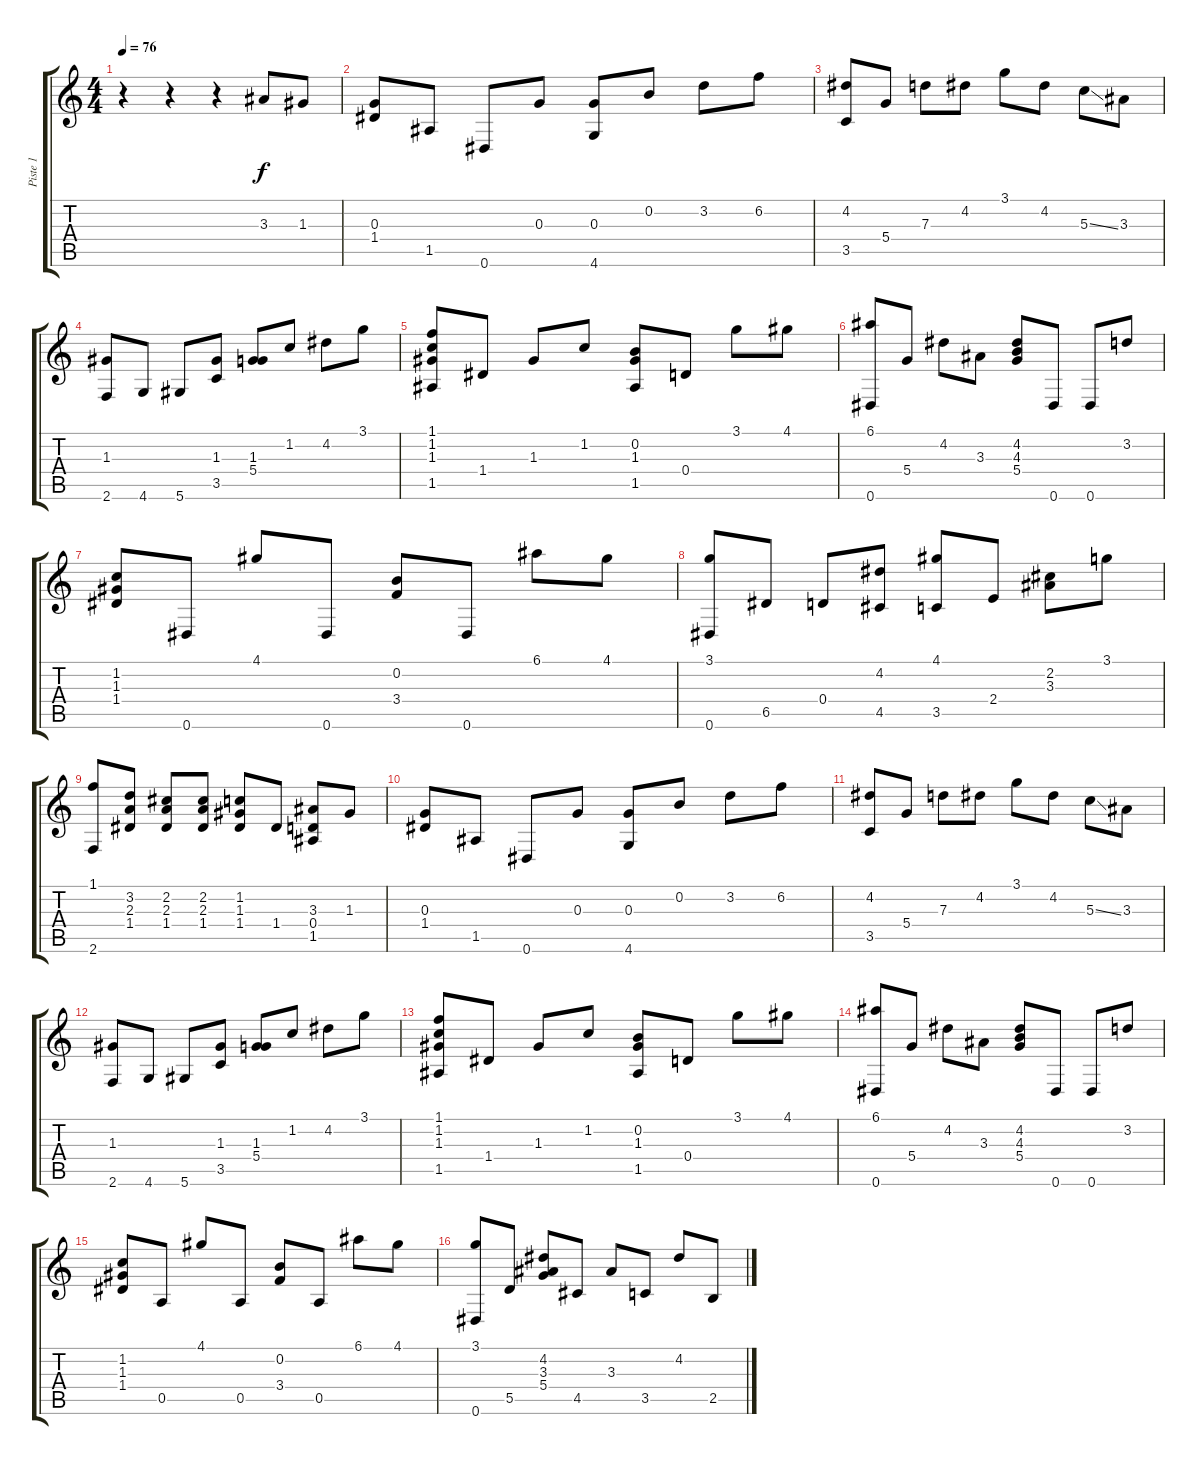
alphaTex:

\track ("Piste 1" "Piste 1") {instrument acousticguitarnylon}
\staff {score tabs}
\tuning (E4 B3 G3 D3 A2 Eb2) {hide}
\ts (4 4)
\tempo 76
\clef g2
\ks c
r.4{dy f instrument acousticguitarnylon} r.4 r.4 3.3.8 1.3.8 |
(0.3 1.4).8 1.5.8 0.6.8 0.3.8 (0.3 4.6).8 0.2.8 3.2.8 6.2.8 |
(4.2 3.5).8 5.4.8 7.3.8 4.2.8 3.1.8 4.2.8 5.3{ss}.8 3.3.8 |
(1.3 2.6).8 4.6.8 5.6.8 (1.3 3.5).8 (1.3 5.4).8 1.2.8 4.2.8 3.1.8 |
(1.1 1.2 1.3 1.5).8 1.4.8 1.3.8 1.2.8 (0.2 1.3 1.5).8 0.4.8 3.1.8 4.1.8 |
(6.1 0.6).8 5.4.8 4.2.8 3.3.8 (4.2 4.3 5.4).8 0.6.8 0.6.8 3.2.8 |
(1.2 1.3 1.4).8 0.6.8 4.1.8 0.6.8 (0.2 3.4).8 0.6.8 6.1.8 4.1.8 |
(3.1 0.6).8 6.5.8 0.4.8 (4.2 4.5).8 (4.1 3.5).8 2.4.8 (2.2 3.3).8 3.1.8 |
(1.1 2.6).8 (3.2 2.3 1.4).8 (2.2 2.3 1.4).8 (2.2 2.3 1.4).8 (1.2 1.3 1.4).8 1.4.8 (3.3 0.4 1.5).8 1.3.8 |
(0.3 1.4).8 1.5.8 0.6.8 0.3.8 (0.3 4.6).8 0.2.8 3.2.8 6.2.8 |
(4.2 3.5).8 5.4.8 7.3.8 4.2.8 3.1.8 4.2.8 5.3{ss}.8 3.3.8 |
(1.3 2.6).8 4.6.8 5.6.8 (1.3 3.5).8 (1.3 5.4).8 1.2.8 4.2.8 3.1.8 |
(1.1 1.2 1.3 1.5).8 1.4.8 1.3.8 1.2.8 (0.2 1.3 1.5).8 0.4.8 3.1.8 4.1.8 |
(6.1 0.6).8 5.4.8 4.2.8 3.3.8 (4.2 4.3 5.4).8 0.6.8 0.6.8 3.2.8 |
(1.2 1.3 1.4).8 0.5.8 4.1.8 0.5.8 (0.2 3.4).8 0.5.8 6.1.8 4.1.8 |
(3.1 0.6).8 5.5.8 (4.2 3.3 5.4).8 4.5.8 3.3.8 3.5.8 4.2.8 2.5.8
